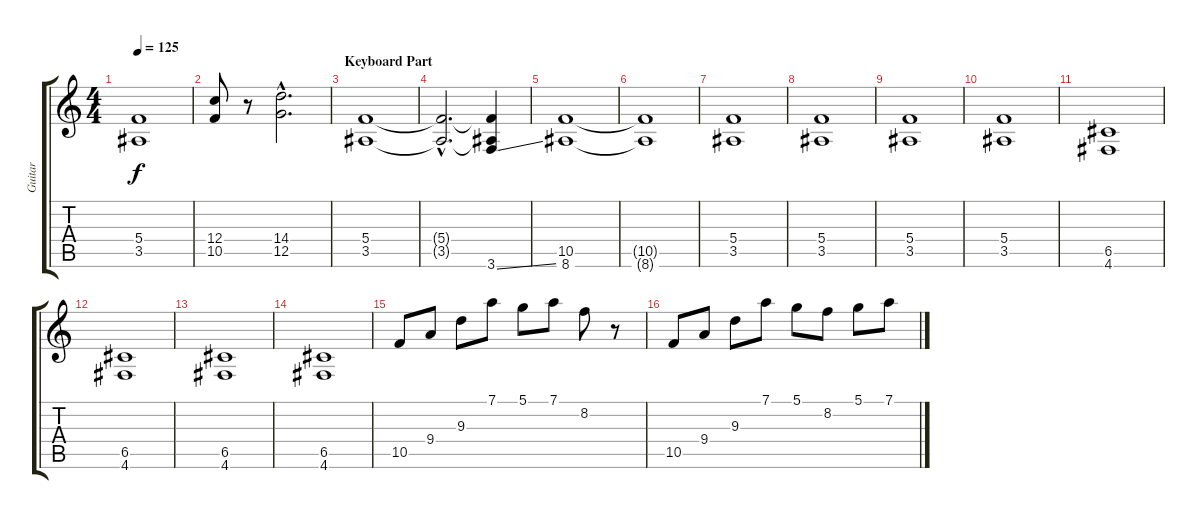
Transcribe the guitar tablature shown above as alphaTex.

\track ("Guitar" "Guitar") {instrument distortionguitar}
\staff {score tabs}
\tuning (D4 A3 F3 C3 G2 D2) {hide}
\ts (4 4)
\tempo 125
\clef g2
\ks c
(5.4 3.5).1{dy f} |
(12.4 10.5).8 r.8 (14.4{hac} 12.5{hac}).2{d} |
\section ("" "Keyboard Part")
(5.4 3.5).1 |
(5.4{hac t} 3.5{hac t}).2{d} (5.4{t} 3.5{t} 3.6{ss}).4 |
(10.5 8.6).1 |
(10.5{t} 8.6{t}).1 |
(5.4 3.5).1 |
(5.4 3.5).1 |
(5.4 3.5).1 |
(5.4 3.5).1 |
(6.5 4.6).1 |
(6.5 4.6).1 |
(6.5 4.6).1 |
(6.5 4.6).1 |
10.5.8 9.4.8 9.3.8 7.1.8 5.1.8 7.1.8 8.2.8 r.8 |
10.5.8 9.4.8 9.3.8 7.1.8 5.1.8 8.2.8 5.1.8 7.1.8
